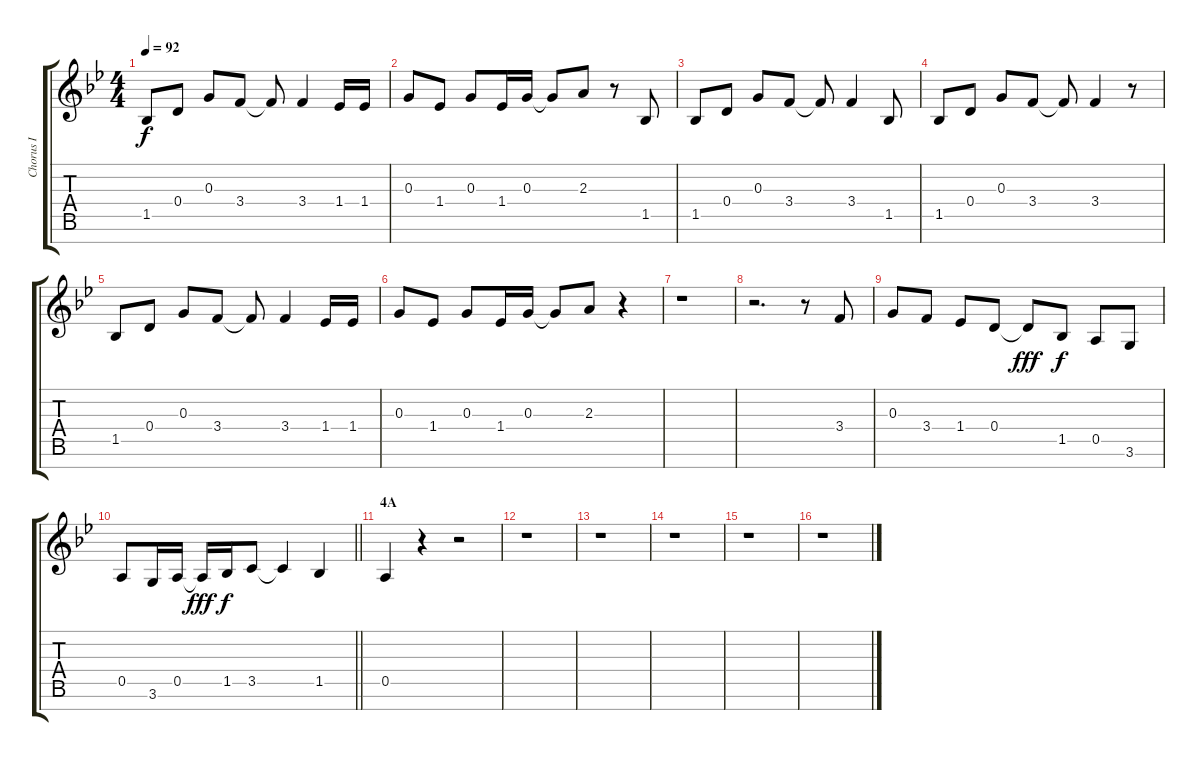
\track ("Chorus I" "Chorus I") {instrument voiceoohs}
\staff {score tabs}
\tuning (E5 B4 G4 D4 A3 E3 B2) {hide}
\ts (4 4)
\tempo 92
\clef g2
\ks bb
1.5.8{dy f} 0.4.8 0.3.8 3.4.8 3.4{t}.8 3.4.4 1.4.16 1.4.16 |
0.3.8 1.4.8 0.3.8 1.4.16 0.3.16 0.3{t}.8 2.3.8 r.8 1.5.8 |
1.5.8 0.4.8 0.3.8 3.4.8 3.4{t}.8 3.4.4 1.5.8 |
1.5.8 0.4.8 0.3.8 3.4.8 3.4{t}.8 3.4.4 r.8 |
1.5.8 0.4.8 0.3.8 3.4.8 3.4{t}.8 3.4.4 1.4.16 1.4.16 |
0.3.8 1.4.8 0.3.8 1.4.16 0.3.16 0.3{t}.8 2.3.8 r.4 |
r.1 |
r.2{d} r.8 3.4.8 |
0.3.8 3.4.8 1.4.8 0.4.8 0.4{t}.8{dy fff} 1.5.8{dy f} 0.5.8 3.6.8 |
\barLineRight lightlight
0.5.8 3.6.16 0.5.16 0.5{t}.16{dy fff} 1.5.16{dy f} 3.5.8 3.5{t}.4 1.5.4 |
\section ("" "4A")
0.5.4 r.4 r.2 |
r.1 |
r.1 |
r.1 |
r.1 |
r.1
